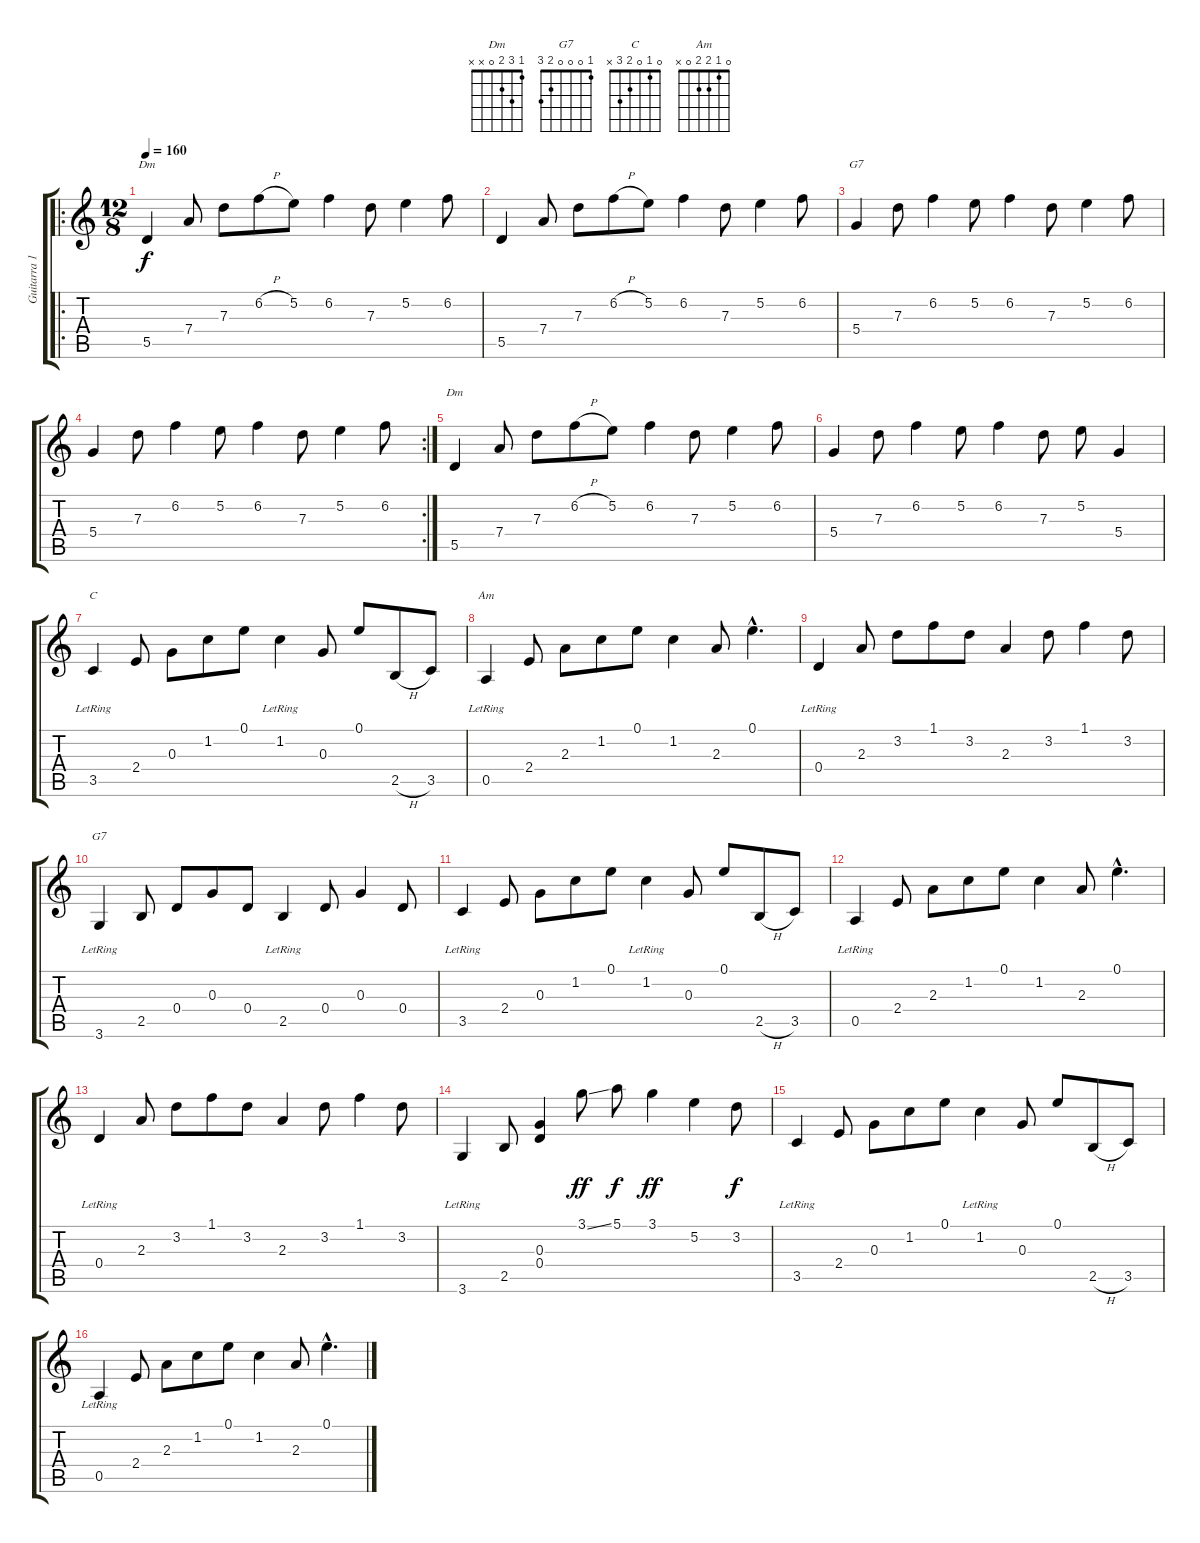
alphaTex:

\track ("Guitarra 1" "Guitarra 1") {instrument acousticguitarnylon}
\staff {score tabs}
\tuning (E4 B3 G3 D3 A2 E2) {hide}
\chord ("Dm" 5 6 7 7 5 x) {firstfret 5 barre 5}
\chord ("G7" 1 3 0 0 2 3)
\chord ("Dm" 1 3 2 0 x x)
\chord ("C" 0 1 0 2 3 x)
\chord ("Am" 0 1 2 2 0 x)
\chord ("G7" 1 0 0 0 2 3)
\ro
\ts (12 8)
\tempo 160
\clef g2
\ks c
5.5.4{ch "Dm" dy f instrument acousticguitarnylon} 7.4.8 7.3.8 6.2{h}.8 5.2.8 6.2.4 7.3.8 5.2.4 6.2.8 |
5.5.4 7.4.8 7.3.8 6.2{h}.8 5.2.8 6.2.4 7.3.8 5.2.4 6.2.8 |
5.4.4{ch "G7"} 7.3.8 6.2.4 5.2.8 6.2.4 7.3.8 5.2.4 6.2.8 |
\rc 2
5.4.4 7.3.8 6.2.4 5.2.8 6.2.4 7.3.8 5.2.4 6.2.8 |
5.5.4{ch "Dm"} 7.4.8 7.3.8 6.2{h}.8 5.2.8 6.2.4 7.3.8 5.2.4 6.2.8 |
5.4.4 7.3.8 6.2.4 5.2.8 6.2.4 7.3.8 5.2.8 5.4.4 |
3.5{lr}.4{ch "C"} 2.4.8 0.3.8 1.2.8 0.1.8 1.2{lr}.4 0.3.8 0.1.8 2.5{h}.8 3.5.8 |
0.5{lr}.4{ch "Am"} 2.4.8 2.3.8 1.2.8 0.1.8 1.2.4 2.3.8 0.1{hac}.4{d} |
0.4{lr}.4 2.3.8 3.2.8 1.1.8 3.2.8 2.3.4 3.2.8 1.1.4 3.2.8 |
3.6{lr}.4{ch "G7"} 2.5.8 0.4.8 0.3.8 0.4.8 2.5{lr}.4 0.4.8 0.3.4 0.4.8 |
3.5{lr}.4 2.4.8 0.3.8 1.2.8 0.1.8 1.2{lr}.4 0.3.8 0.1.8 2.5{h}.8 3.5.8 |
0.5{lr}.4 2.4.8 2.3.8 1.2.8 0.1.8 1.2.4 2.3.8 0.1{hac}.4{d} |
0.4{lr}.4 2.3.8 3.2.8 1.1.8 3.2.8 2.3.4 3.2.8 1.1.4 3.2.8 |
3.6{lr}.4 2.5.8 (0.3 0.4).4 3.1{ss}.8{dy ff} 5.1.8{dy f} 3.1.4{dy ff} 5.2.4 3.2.8{dy f} |
3.5{lr}.4 2.4.8 0.3.8 1.2.8 0.1.8 1.2{lr}.4 0.3.8 0.1.8 2.5{h}.8 3.5.8 |
0.5{lr}.4 2.4.8 2.3.8 1.2.8 0.1.8 1.2.4 2.3.8 0.1{hac}.4{d}
